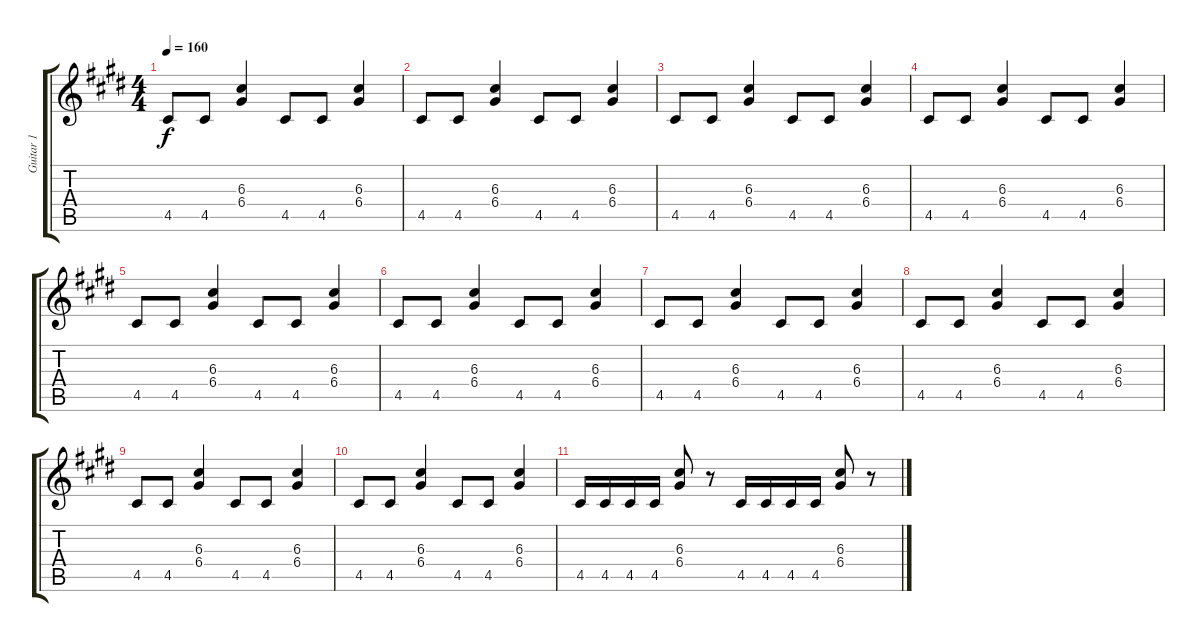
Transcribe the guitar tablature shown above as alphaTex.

\track ("Guitar 1" "Guitar 1") {instrument distortionguitar}
\staff {score tabs}
\tuning (E4 B3 G3 D3 A2 E2) {hide}
\ts (4 4)
\tempo 160
\clef g2
\ks e
4.5.8{dy f} 4.5.8 (6.3 6.4).4 4.5.8 4.5.8 (6.3 6.4).4 |
4.5.8 4.5.8 (6.3 6.4).4 4.5.8 4.5.8 (6.3 6.4).4 |
4.5.8 4.5.8 (6.3 6.4).4 4.5.8 4.5.8 (6.3 6.4).4 |
4.5.8 4.5.8 (6.3 6.4).4 4.5.8 4.5.8 (6.3 6.4).4 |
4.5.8 4.5.8 (6.3 6.4).4 4.5.8 4.5.8 (6.3 6.4).4 |
4.5.8 4.5.8 (6.3 6.4).4 4.5.8 4.5.8 (6.3 6.4).4 |
4.5.8 4.5.8 (6.3 6.4).4 4.5.8 4.5.8 (6.3 6.4).4 |
4.5.8 4.5.8 (6.3 6.4).4 4.5.8 4.5.8 (6.3 6.4).4 |
4.5.8 4.5.8 (6.3 6.4).4 4.5.8 4.5.8 (6.3 6.4).4 |
4.5.8 4.5.8 (6.3 6.4).4 4.5.8 4.5.8 (6.3 6.4).4 |
4.5.16 4.5.16 4.5.16 4.5.16 (6.3 6.4).8 r.8 4.5.16 4.5.16 4.5.16 4.5.16 (6.3 6.4).8 r.8
